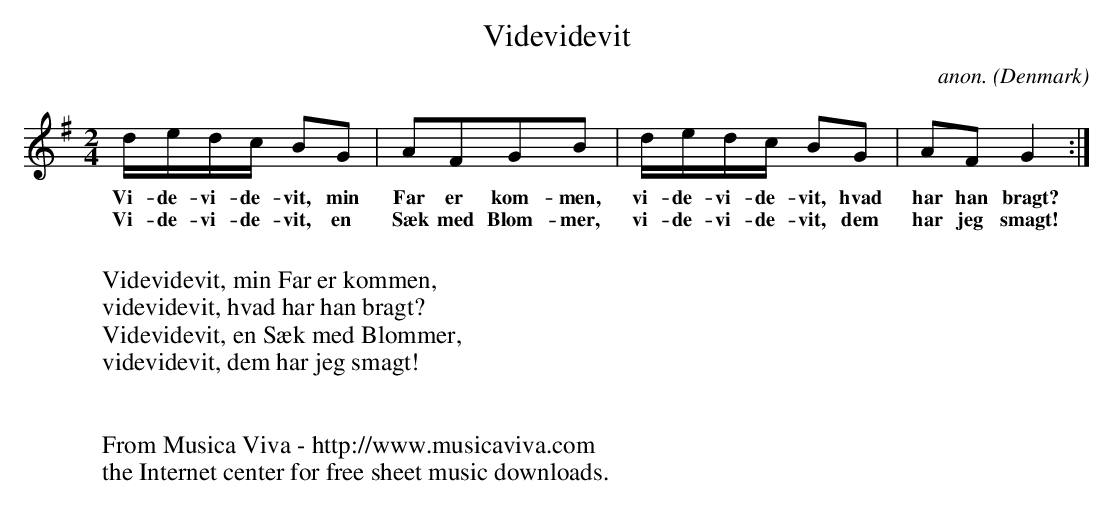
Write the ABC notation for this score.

X:1
T:Videvidevit
C:anon.
O:Denmark
M:2/4
L:1/16
K:G
dedc B2G2|A2F2G2B2|dedc B2G2|A2F2G4:|
w:Vi-de-vi-de-vit, min Far er kom-men, vi-de-vi-de-vit, hvad har han bragt?
w:Vi-de-vi-de-vit, en S\aek med Blom-mer, vi-de-vi-de-vit, dem har jeg smagt!
W:
W:Videvidevit, min Far er kommen,
W:videvidevit, hvad har han bragt?
W:Videvidevit, en S\aek med Blommer,
W:videvidevit, dem har jeg smagt!
W:
W:
W:  From Musica Viva - http://www.musicaviva.com
W:  the Internet center for free sheet music downloads.
